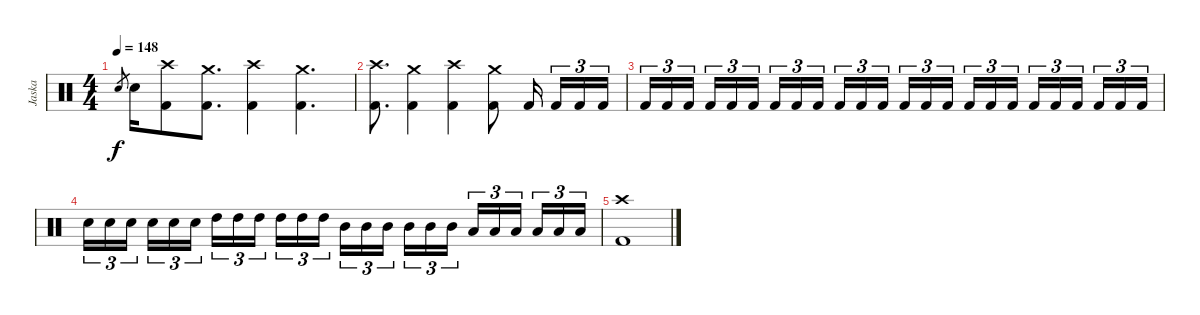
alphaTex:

\track ("Jaska" "Jaska") {instrument percussion}
\staff {score}
\articulation defaults
\ts (4 4)
\tempo 148
\clef neutral
\ks c "Snare (hit) 2".8{gr dy f} "Snare (hit) 2".16
("Crash high (hit)" "Kick (hit) 2").8 ("Crash medium (hit)" "Kick (hit) 2").8{d} ("Crash high (hit)" "Kick (hit) 2").4 ("Crash medium (hit)" "Kick (hit) 2").4{d} |
("Crash high (hit)" "Kick (hit) 2").8{d} ("Crash medium (hit)" "Kick (hit) 2").4 ("Crash high (hit)" "Kick (hit) 2").4 ("Crash medium (hit)" "Kick (hit) 2").8 "Kick (hit) 2".16{beam splitsecondary} "Kick (hit) 2".16{tu (3 2)} "Kick (hit) 2".16{tu (3 2)} "Kick (hit) 2".16{tu (3 2)} |
"Kick (hit) 2".16{tu (3 2)} "Kick (hit) 2".16{tu (3 2)} "Kick (hit) 2".16{tu (3 2) beam splitsecondary} "Kick (hit) 2".16{tu (3 2)} "Kick (hit) 2".16{tu (3 2)} "Kick (hit) 2".16{tu (3 2)} "Kick (hit) 2".16{tu (3 2)} "Kick (hit) 2".16{tu (3 2)} "Kick (hit) 2".16{tu (3 2) beam splitsecondary} "Kick (hit) 2".16{tu (3 2)} "Kick (hit) 2".16{tu (3 2)} "Kick (hit) 2".16{tu (3 2)} "Kick (hit) 2".16{tu (3 2)} "Kick (hit) 2".16{tu (3 2)} "Kick (hit) 2".16{tu (3 2) beam splitsecondary} "Kick (hit) 2".16{tu (3 2)} "Kick (hit) 2".16{tu (3 2)} "Kick (hit) 2".16{tu (3 2)} "Kick (hit) 2".16{tu (3 2)} "Kick (hit) 2".16{tu (3 2)} "Kick (hit) 2".16{tu (3 2) beam splitsecondary} "Kick (hit) 2".16{tu (3 2)} "Kick (hit) 2".16{tu (3 2)} "Kick (hit) 2".16{tu (3 2)} |
"Snare (hit) 2".16{tu (3 2)} "Snare (hit) 2".16{tu (3 2)} "Snare (hit) 2".16{tu (3 2) beam splitsecondary} "Snare (hit) 2".16{tu (3 2)} "Snare (hit) 2".16{tu (3 2)} "Snare (hit) 2".16{tu (3 2)} "High Tom (hit)".16{tu (3 2)} "High Tom (hit)".16{tu (3 2)} "High Tom (hit)".16{tu (3 2) beam splitsecondary} "High Tom (hit)".16{tu (3 2)} "High Tom (hit)".16{tu (3 2)} "High Tom (hit)".16{tu (3 2)} "Mid Tom (hit)".16{tu (3 2)} "Mid Tom (hit)".16{tu (3 2)} "Mid Tom (hit)".16{tu (3 2) beam splitsecondary} "Mid Tom (hit)".16{tu (3 2)} "Mid Tom (hit)".16{tu (3 2)} "Mid Tom (hit)".16{tu (3 2)} "Low Tom (hit)".16{tu (3 2)} "Low Tom (hit)".16{tu (3 2)} "Low Tom (hit)".16{tu (3 2) beam splitsecondary} "Low Tom (hit)".16{tu (3 2)} "Low Tom (hit)".16{tu (3 2)} "Low Tom (hit)".16{tu (3 2)} |
("Crash high (hit)" "Kick (hit) 2").1
